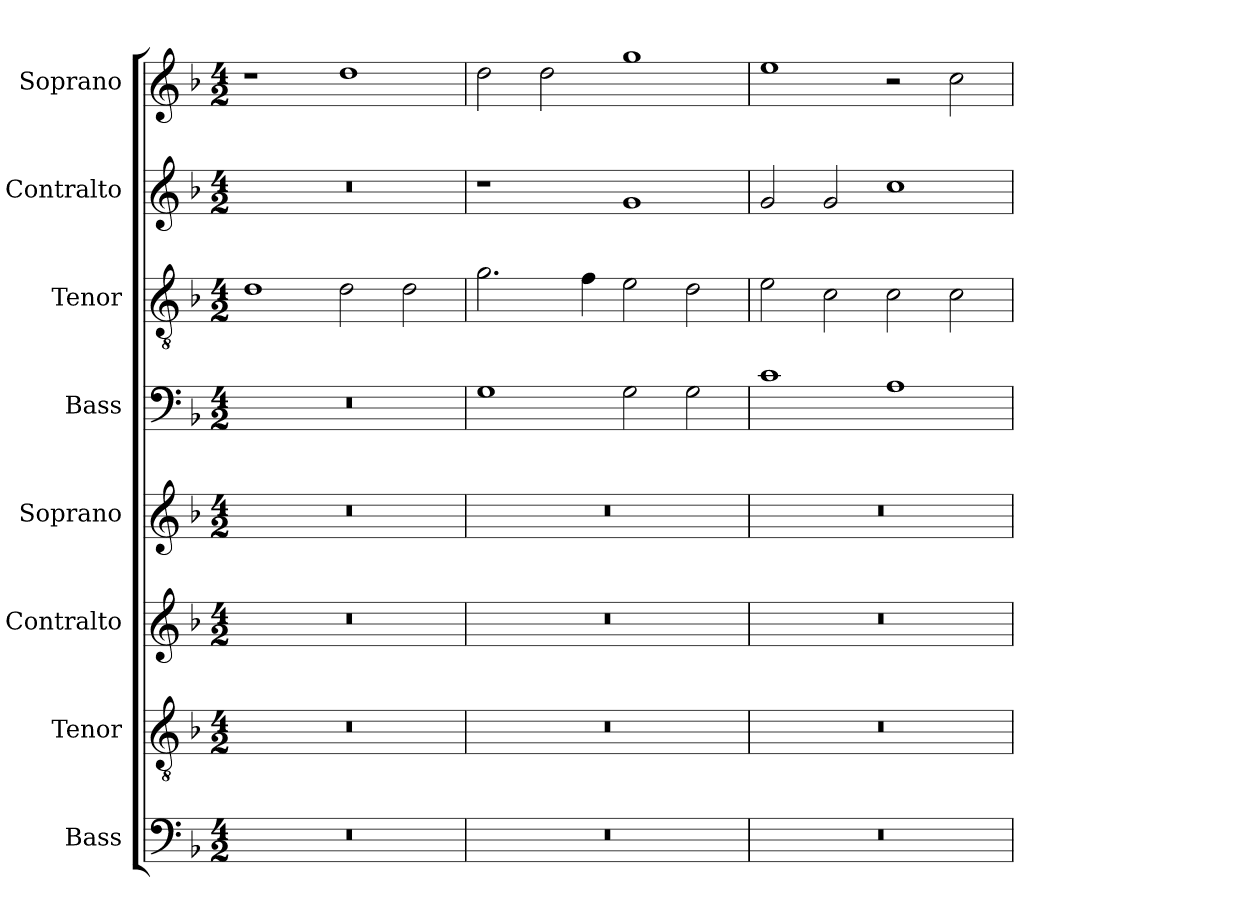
**kern	**kern	**kern	**kern	**kern	**kern	**kern	**kern
*part8	*part7	*part6	*part5	*part4	*part3	*part2	*part1
*staff8	*staff7	*staff6	*staff5	*staff4	*staff3	*staff2	*staff1
*I"Bass	*I"Tenor	*I"Contralto	*I"Soprano	*I"Bass	*I"Tenor	*I"Contralto	*I"Soprano
*I'B	*I'T	*I'A	*I'S	*I'B	*I'T	*I'A	*I'S
*clefF4	*clefGv2	*clefG2	*clefG2	*clefF4	*clefGv2	*clefG2	*clefG2
*k[b-]	*k[b-]	*k[b-]	*k[b-]	*k[b-]	*k[b-]	*k[b-]	*k[b-]
*G:dor	*G:dor	*G:dor	*G:dor	*G:dor	*G:dor	*G:dor	*G:dor
*M4/2	*M4/2	*M4/2	*M4/2	*M4/2	*M4/2	*M4/2	*M4/2
=1	=1	=1	=1	=1	=1	=1	=1
0r	0r	0r	0r	0r	1d	0r	1r
.	.	.	.	.	2d	.	1dd
.	.	.	.	.	2d	.	.
=2	=2	=2	=2	=2	=2	=2	=2
0r	0r	0r	0r	1G	2.g	1r	2dd
.	.	.	.	.	.	.	2dd
.	.	.	.	.	4f	.	.
.	.	.	.	2G	2e	1g	1gg
.	.	.	.	2G	2d	.	.
=3	=3	=3	=3	=3	=3	=3	=3
0r	0r	0r	0r	1c	2e	2g	1ee
.	.	.	.	.	2c	2g	.
.	.	.	.	1A	2c	1cc	2r
.	.	.	.	.	2c	.	2cc
=	=	=	=	=	=	=	=
*-	*-	*-	*-	*-	*-	*-	*-
